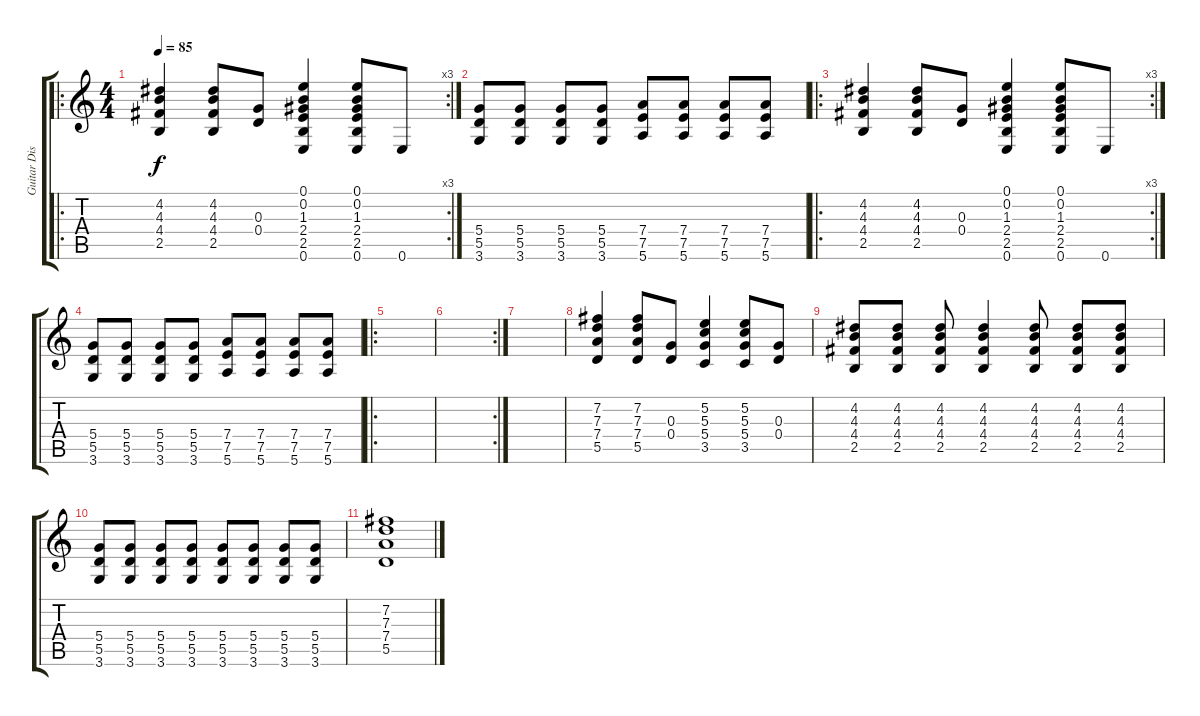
\track ("Guitar Dist" "Guitar Dis") {instrument distortionguitar}
\staff {score tabs}
\tuning (E4 B3 G3 D3 A2 E2) {hide}
\ro
\rc 3
\ts (4 4)
\tempo 85
\clef g2
\ks c
(4.2 4.3 4.4 2.5).4{dy f} (4.2 4.3 4.4 2.5).8 (0.3 0.4).8 (0.1 0.2 1.3 2.4 2.5 0.6).4 (0.1 0.2 1.3 2.4 2.5 0.6).8 0.6.8 |
(5.4 5.5 3.6).8 (5.4 5.5 3.6).8 (5.4 5.5 3.6).8 (5.4 5.5 3.6).8 (7.4 7.5 5.6).8 (7.4 7.5 5.6).8 (7.4 7.5 5.6).8 (7.4 7.5 5.6).8 |
\ro
\rc 3
(4.2 4.3 4.4 2.5).4 (4.2 4.3 4.4 2.5).8 (0.3 0.4).8 (0.1 0.2 1.3 2.4 2.5 0.6).4 (0.1 0.2 1.3 2.4 2.5 0.6).8 0.6.8 |
(5.4 5.5 3.6).8 (5.4 5.5 3.6).8 (5.4 5.5 3.6).8 (5.4 5.5 3.6).8 (7.4 7.5 5.6).8 (7.4 7.5 5.6).8 (7.4 7.5 5.6).8 (7.4 7.5 5.6).8 |
\ro
|
\rc 2
|
|
(7.2 7.3 7.4 5.5).4 (7.2 7.3 7.4 5.5).8 (0.3 0.4).8 (5.2 5.3 5.4 3.5).4 (5.2 5.3 5.4 3.5).8 (0.3 0.4).8 |
(4.2 4.3 4.4 2.5).8 (4.2 4.3 4.4 2.5).8 (4.2 4.3 4.4 2.5).8 (4.2 4.3 4.4 2.5).4 (4.2 4.3 4.4 2.5).8 (4.2 4.3 4.4 2.5).8 (4.2 4.3 4.4 2.5).8 |
(5.4 5.5 3.6).8 (5.4 5.5 3.6).8 (5.4 5.5 3.6).8 (5.4 5.5 3.6).8 (5.4 5.5 3.6).8 (5.4 5.5 3.6).8 (5.4 5.5 3.6).8 (5.4 5.5 3.6).8 |
(7.2 7.3 7.4 5.5).1
